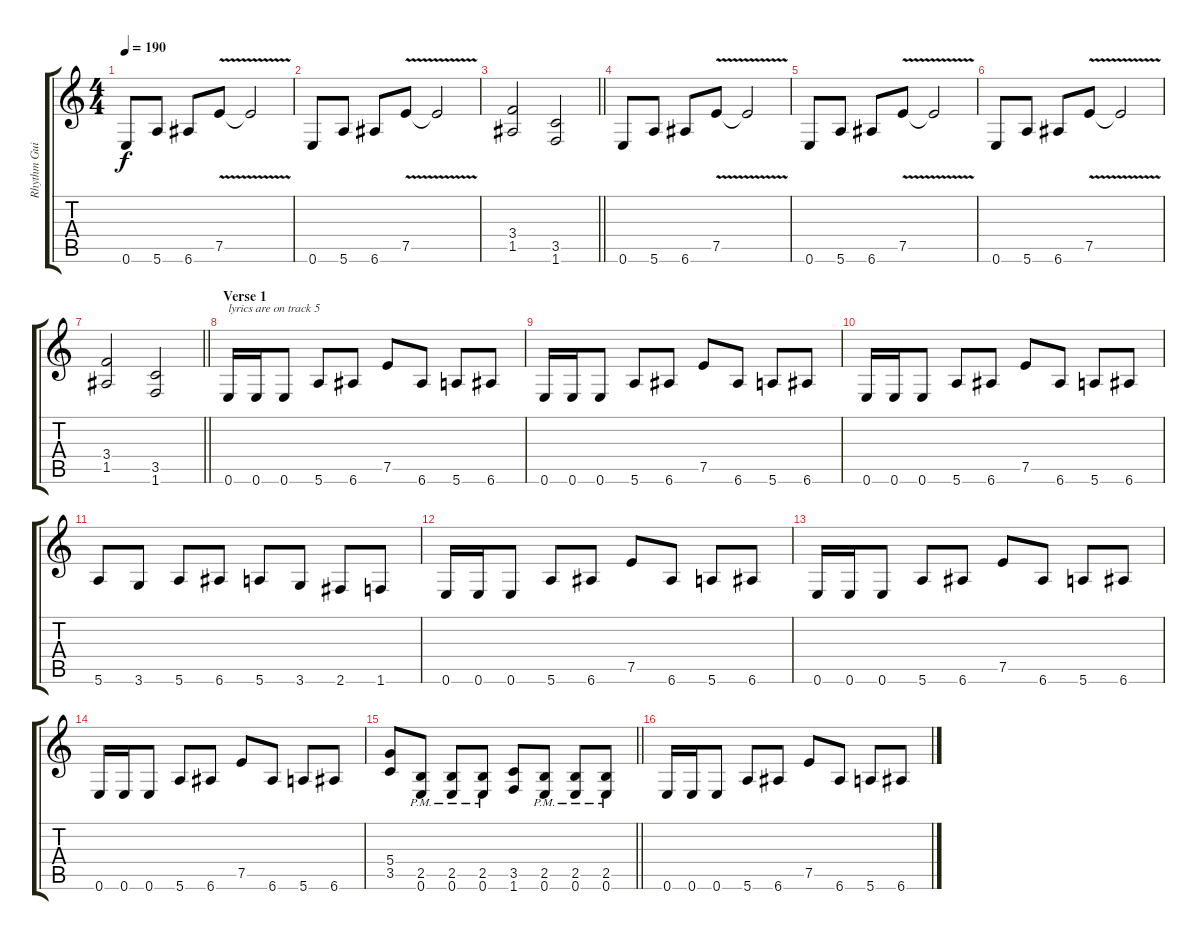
\track ("Rhythm Guitar Left" "Rhythm Gui") {instrument distortionguitar}
\staff {score tabs}
\tuning (E4 B3 G3 D3 A2 E2) {hide}
\ts (4 4)
\tempo 190
\clef g2
\ks c
0.6.8{dy f} 5.6.8 6.6.8 7.5{v}.8 7.5{t}.2 |
0.6.8 5.6.8 6.6.8 7.5{v}.8 7.5{t}.2 |
\barLineRight lightlight
(3.4 1.5).2 (3.5 1.6).2 |
0.6.8 5.6.8 6.6.8 7.5{v}.8 7.5{t}.2 |
0.6.8 5.6.8 6.6.8 7.5{v}.8 7.5{t}.2 |
0.6.8 5.6.8 6.6.8 7.5{v}.8 7.5{t}.2 |
\barLineRight lightlight
(3.4 1.5).2 (3.5 1.6).2 |
\section ("" "Verse 1")
0.6.16{txt "lyrics are on track 5"} 0.6.16 0.6.8 5.6.8 6.6.8 7.5.8 6.6.8 5.6.8 6.6.8 |
0.6.16 0.6.16 0.6.8 5.6.8 6.6.8 7.5.8 6.6.8 5.6.8 6.6.8 |
0.6.16 0.6.16 0.6.8 5.6.8 6.6.8 7.5.8 6.6.8 5.6.8 6.6.8 |
5.6.8 3.6.8 5.6.8 6.6.8 5.6.8 3.6.8 2.6.8 1.6.8 |
0.6.16 0.6.16 0.6.8 5.6.8 6.6.8 7.5.8 6.6.8 5.6.8 6.6.8 |
0.6.16 0.6.16 0.6.8 5.6.8 6.6.8 7.5.8 6.6.8 5.6.8 6.6.8 |
0.6.16 0.6.16 0.6.8 5.6.8 6.6.8 7.5.8 6.6.8 5.6.8 6.6.8 |
\barLineRight lightlight
(5.4 3.5).8 (2.5{pm} 0.6).8 (2.5{pm} 0.6).8 (2.5{pm} 0.6).8 (3.5 1.6).8 (2.5{pm} 0.6).8 (2.5{pm} 0.6).8 (2.5{pm} 0.6).8 |
0.6.16 0.6.16 0.6.8 5.6.8 6.6.8 7.5.8 6.6.8 5.6.8 6.6.8
